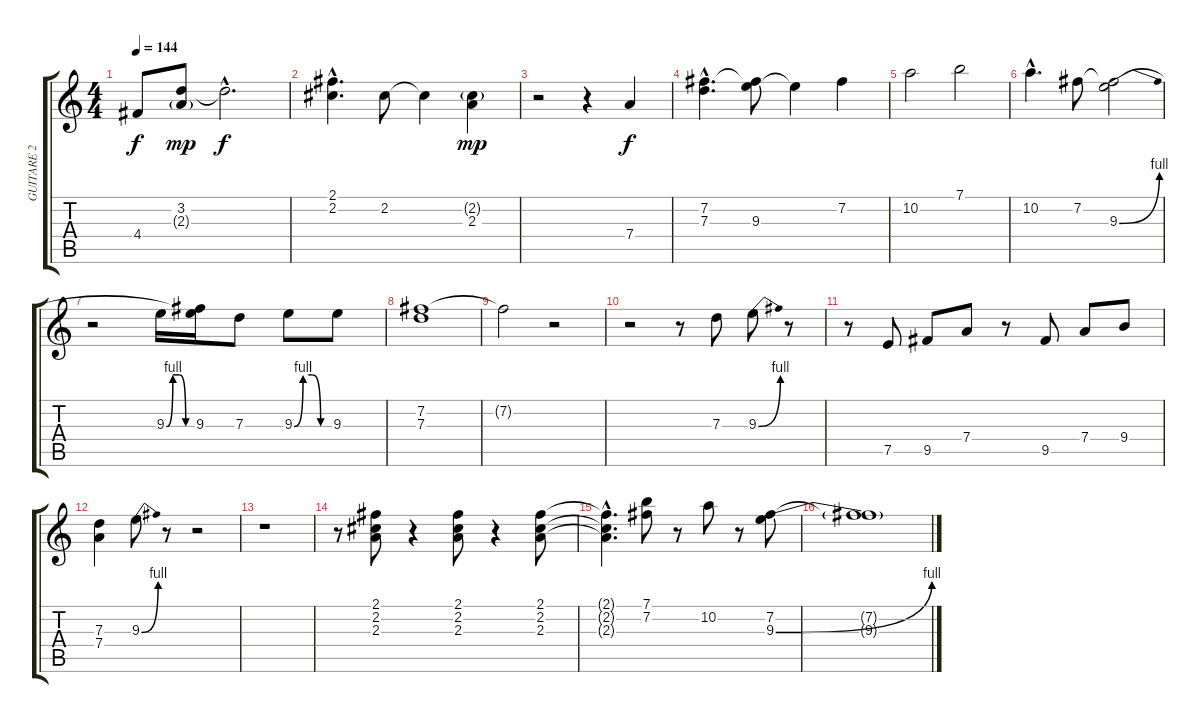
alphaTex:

\track ("GUITARE 2" "GUITARE 2") {instrument overdrivenguitar}
\staff {score tabs}
\tuning (E4 B3 G3 D3 A2 E2) {hide}
\ts (4 4)
\tempo 144
\clef g2
\ks c
4.4.8{dy f} (3.2 2.3{g}).8{dy mp} 3.2{hac t}.2{d dy f} |
(2.1{hac} 2.2{hac}).4{d} 2.2.8 2.2{t}.4 (2.2{g} 2.3).4{dy mp} |
r.2 r.4 7.4.4{dy f} |
(7.2{hac} 7.3{hac}).4{d} (7.2{t} 9.3).8 9.3{t}.4 7.2.4 |
10.2.2 7.1.2 |
10.2{hac}.4{d} 7.2.8 (7.2{t} 9.3{be (bend 0 0 60 4)}).2 |
r.2 9.3{be (custom 0 0 15 4 30 4 45 0 60 0)}.16 (7.2{t} 9.3).16 7.3.8 9.3{be (custom 0 0 15 4 30 4 45 0 60 0)}.8 9.3.8 |
(7.2 7.3).1 |
7.2{t}.2 r.2 |
r.2 r.8 7.3.8 9.3{be (bend 0 0 60 4)}.8 r.8 |
r.8 7.5.8 9.5.8 7.4.8 r.8 9.5.8 7.4.8 9.4.8 |
(7.3 7.4).4 9.3{be (bend 0 0 60 4)}.8 r.8 r.2 |
r.1 |
r.8 (2.1 2.2 2.3).8 r.4 (2.1 2.2 2.3).8 r.4 (2.1 2.2 2.3).8 |
(2.1{hac t} 2.2{hac t} 2.3{hac t}).4{d} (7.1 7.2).8 r.8 10.2.8 r.8 (7.2 9.3{be (bend 0 0 60 4)}).8 |
(7.2{t} 9.3{t}).1
